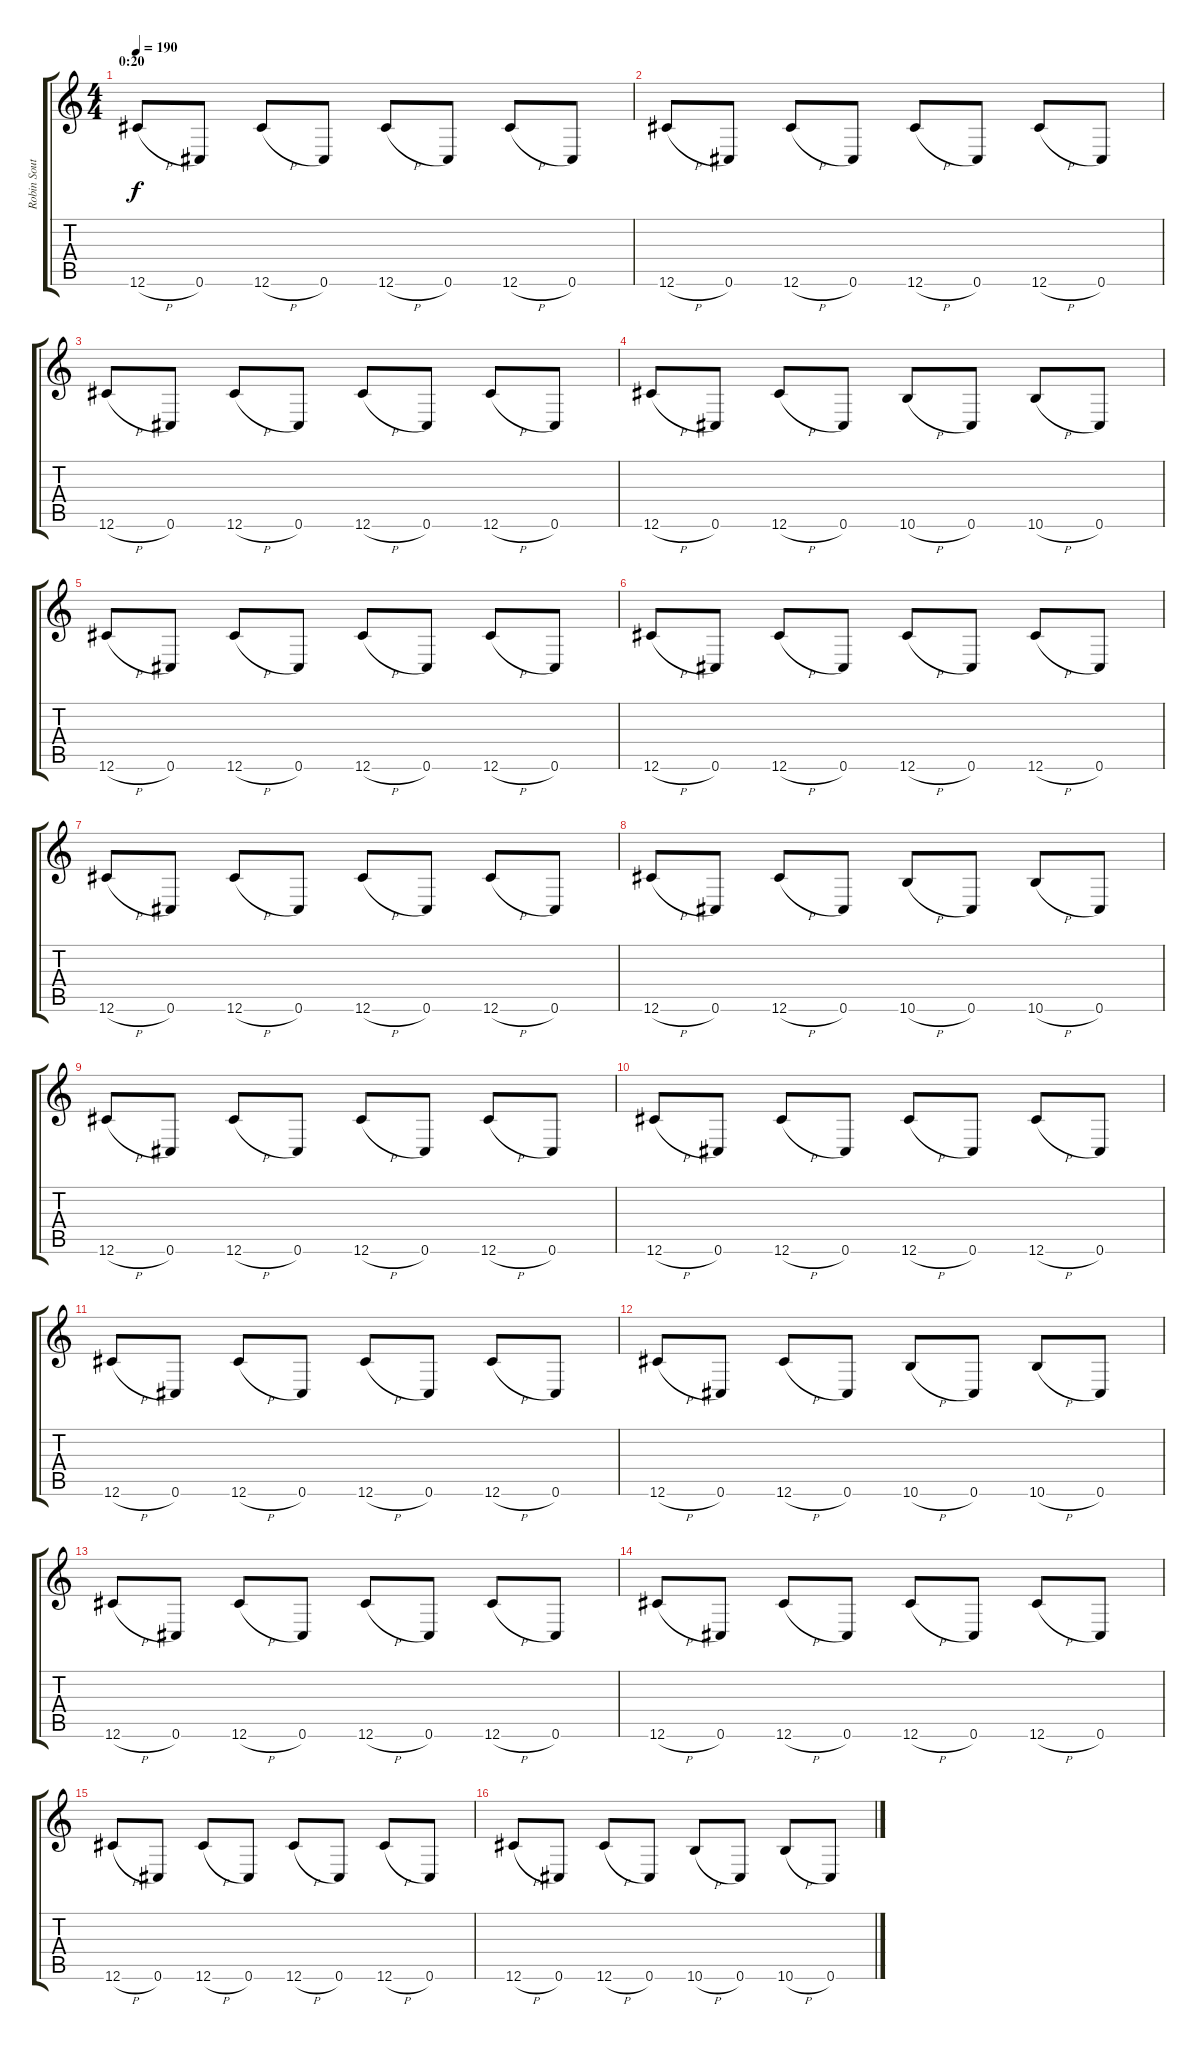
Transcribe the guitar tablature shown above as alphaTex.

\track ("Robin Southby" "Robin Sout") {instrument distortionguitar}
\staff {score tabs}
\tuning (Eb4 Bb3 Gb3 Db3 Ab2 Db2) {hide}
\ts (4 4)
\section ("" "0:20")
\tempo 190
\clef g2
\ks c
12.6{h}.8{dy f} 0.6.8 12.6{h}.8 0.6.8 12.6{h}.8 0.6.8 12.6{h}.8 0.6.8 |
12.6{h}.8 0.6.8 12.6{h}.8 0.6.8 12.6{h}.8 0.6.8 12.6{h}.8 0.6.8 |
12.6{h}.8 0.6.8 12.6{h}.8 0.6.8 12.6{h}.8 0.6.8 12.6{h}.8 0.6.8 |
12.6{h}.8 0.6.8 12.6{h}.8 0.6.8 10.6{h}.8 0.6.8 10.6{h}.8 0.6.8 |
12.6{h}.8 0.6.8 12.6{h}.8 0.6.8 12.6{h}.8 0.6.8 12.6{h}.8 0.6.8 |
12.6{h}.8 0.6.8 12.6{h}.8 0.6.8 12.6{h}.8 0.6.8 12.6{h}.8 0.6.8 |
12.6{h}.8 0.6.8 12.6{h}.8 0.6.8 12.6{h}.8 0.6.8 12.6{h}.8 0.6.8 |
12.6{h}.8 0.6.8 12.6{h}.8 0.6.8 10.6{h}.8 0.6.8 10.6{h}.8 0.6.8 |
12.6{h}.8 0.6.8 12.6{h}.8 0.6.8 12.6{h}.8 0.6.8 12.6{h}.8 0.6.8 |
12.6{h}.8 0.6.8 12.6{h}.8 0.6.8 12.6{h}.8 0.6.8 12.6{h}.8 0.6.8 |
12.6{h}.8 0.6.8 12.6{h}.8 0.6.8 12.6{h}.8 0.6.8 12.6{h}.8 0.6.8 |
12.6{h}.8 0.6.8 12.6{h}.8 0.6.8 10.6{h}.8 0.6.8 10.6{h}.8 0.6.8 |
12.6{h}.8 0.6.8 12.6{h}.8 0.6.8 12.6{h}.8 0.6.8 12.6{h}.8 0.6.8 |
12.6{h}.8 0.6.8 12.6{h}.8 0.6.8 12.6{h}.8 0.6.8 12.6{h}.8 0.6.8 |
12.6{h}.8 0.6.8 12.6{h}.8 0.6.8 12.6{h}.8 0.6.8 12.6{h}.8 0.6.8 |
12.6{h}.8 0.6.8 12.6{h}.8 0.6.8 10.6{h}.8 0.6.8 10.6{h}.8 0.6.8
